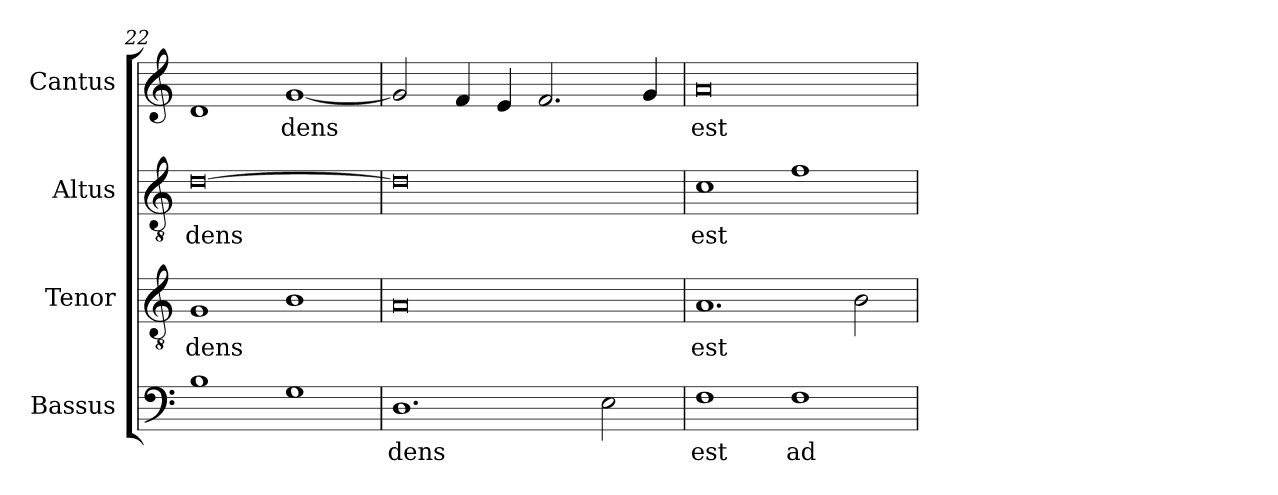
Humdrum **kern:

**kern	**text	**kern	**text	**kern	**text	**kern	**text
*part4	*part4	*part3	*part3	*part2	*part2	*part1	*part1
*staff4	*staff4	*staff3	*staff3	*staff2	*staff2	*staff1	*staff1
*I"Bassus	*	*I"Tenor	*	*I"Altus	*	*I"Cantus	*
!!LO:PB:g=z
*clefF4	*	*clefGv2	*	*clefGv2	*	*clefG2	*
*k[]	*	*k[]	*	*k[]	*	*k[]	*
*C:	*	*C:	*	*C:	*	*C:	*
=22	=22	=22	=22	=22	=22	=22	=22
!	!	!	!LO:LY:i	!	!LO:LY:i	!	!
1B\	.	1G/	-dens	[0d\	-dens	1d/	.
1G\	.	1B\	.	.	.	[1g/	-dens
=23	=23	=23	=23	=23	=23	=23	=23
!	!LO:LY:i	!	!	!	!	!	!
1.D\	-dens	0A/	.	0d\]	.	2g/]	.
.	.	.	.	.	.	4f/	.
.	.	.	.	.	.	4e/	.
.	.	.	.	.	.	2.f/	.
2E\	.	.	.	.	.	.	.
.	.	.	.	.	.	4g/	.
=24	=24	=24	=24	=24	=24	=24	=24
!	!LO:LY:i	!	!LO:LY:i	!	!LO:LY:i	!	!
1F\	est	1.A/	est	1c\	est	0a/	est
!	!LO:LY:i	!	!	!	!	!	!
1F\	ad	.	.	1f\	.	.	.
.	.	2B\	.	.	.	.	.
=	=	=	=	=	=	=	=
*-	*-	*-	*-	*-	*-	*-	*-
